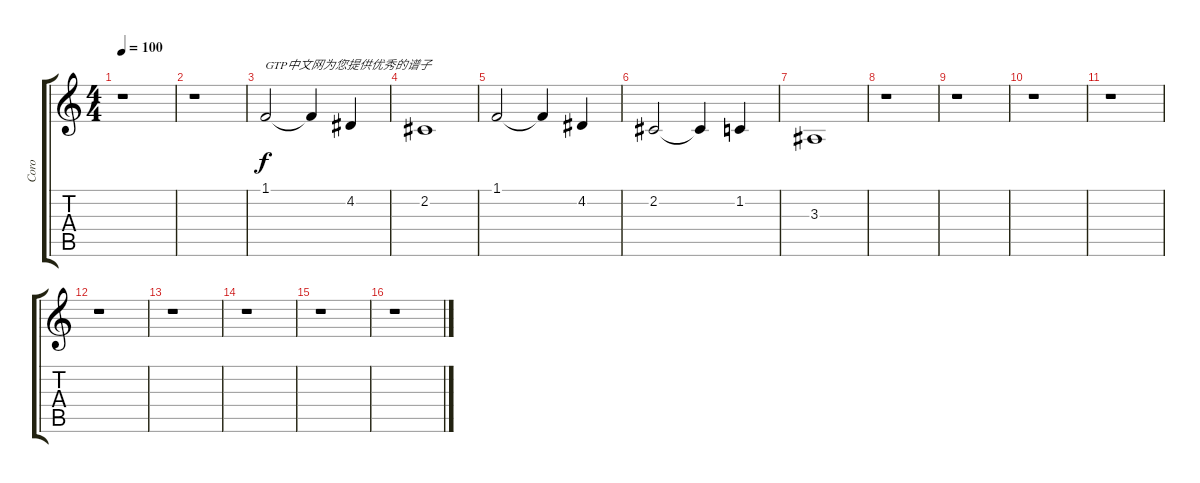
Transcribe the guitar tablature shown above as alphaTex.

\track ("Coro" "Coro") {instrument choiraahs}
\staff {score tabs}
\tuning (E4 B3 G3 D3 A2 E2) {hide}
\ts (4 4)
\tempo 100
\clef g2
\ks c
r.1{dy f} |
r.1 |
1.1.2{txt "GTP中文网为您提供优秀的谱子"} 1.1{t}.4 4.2.4 |
2.2.1 |
1.1.2 1.1{t}.4 4.2.4 |
2.2.2 2.2{t}.4 1.2.4 |
3.3.1 |
r.1 |
r.1 |
r.1 |
r.1 |
r.1 |
r.1 |
r.1 |
r.1 |
r.1
